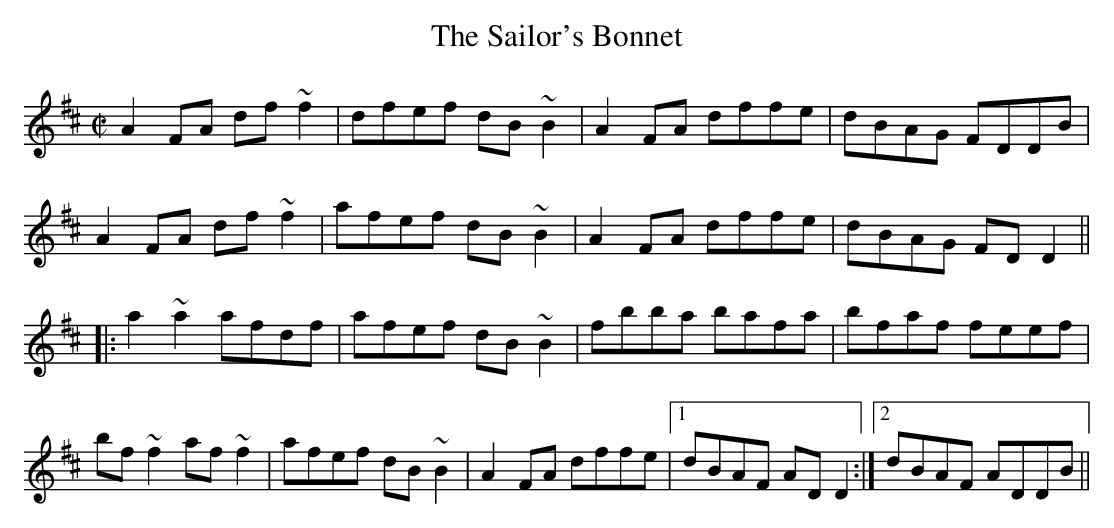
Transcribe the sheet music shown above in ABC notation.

X:1
T:Sailor's Bonnet, The
M:C|
K:D
A2FA df~f2|dfef dB~B2|A2FA dffe|dBAG FDDB|
A2FA df~f2|afef dB~B2|A2FA dffe|dBAG FDD2||
|:a2~a2 afdf|afef dB~B2|fbba bafa|bfaf feef|
bf~f2 af~f2|afef dB~B2|A2FA dffe|1 dBAF ADD2:|2 dBAF ADDB||
